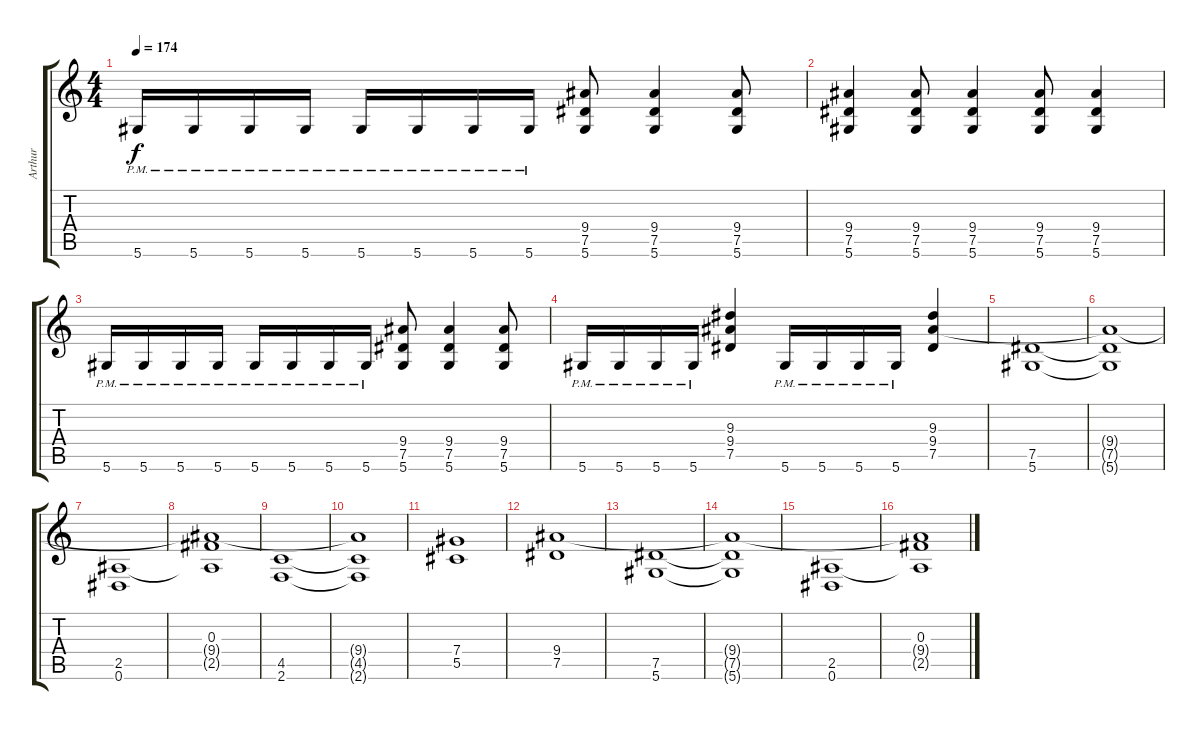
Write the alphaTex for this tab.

\track ("Arthur" "Arthur") {instrument overdrivenguitar}
\staff {score tabs}
\tuning (Eb4 Bb3 Gb3 Db3 Ab2 Eb2) {hide}
\ts (4 4)
\tempo 174
\clef g2
\ks c
5.6{pm}.16{dy f} 5.6{pm}.16 5.6{pm}.16 5.6{pm}.16 5.6{pm}.16 5.6{pm}.16 5.6{pm}.16 5.6{pm}.16 (9.4 7.5 5.6).8 (9.4 7.5 5.6).4 (9.4 7.5 5.6).8 |
(9.4 7.5 5.6).4 (9.4 7.5 5.6).8 (9.4 7.5 5.6).4 (9.4 7.5 5.6).8 (9.4 7.5 5.6).4 |
5.6{pm}.16 5.6{pm}.16 5.6{pm}.16 5.6{pm}.16 5.6{pm}.16 5.6{pm}.16 5.6{pm}.16 5.6{pm}.16 (9.4 7.5 5.6).8 (9.4 7.5 5.6).4 (9.4 7.5 5.6).8 |
5.6{pm}.16 5.6{pm}.16 5.6{pm}.16 5.6{pm}.16 (9.3 9.4 7.5).4 5.6{pm}.16 5.6{pm}.16 5.6{pm}.16 5.6{pm}.16 (9.3 9.4 7.5).4 |
(7.5 5.6).1 |
(9.4{t} 7.5{t} 5.6{t}).1 |
(2.5 0.6).1 |
(0.3 9.4{t} 2.5{t}).1 |
(4.5 2.6).1 |
(9.4{t} 4.5{t} 2.6{t}).1 |
(7.4 5.5).1 |
(9.4 7.5).1 |
(7.5 5.6).1 |
(9.4{t} 7.5{t} 5.6{t}).1 |
(2.5 0.6).1 |
(0.3 9.4{t} 2.5{t}).1
